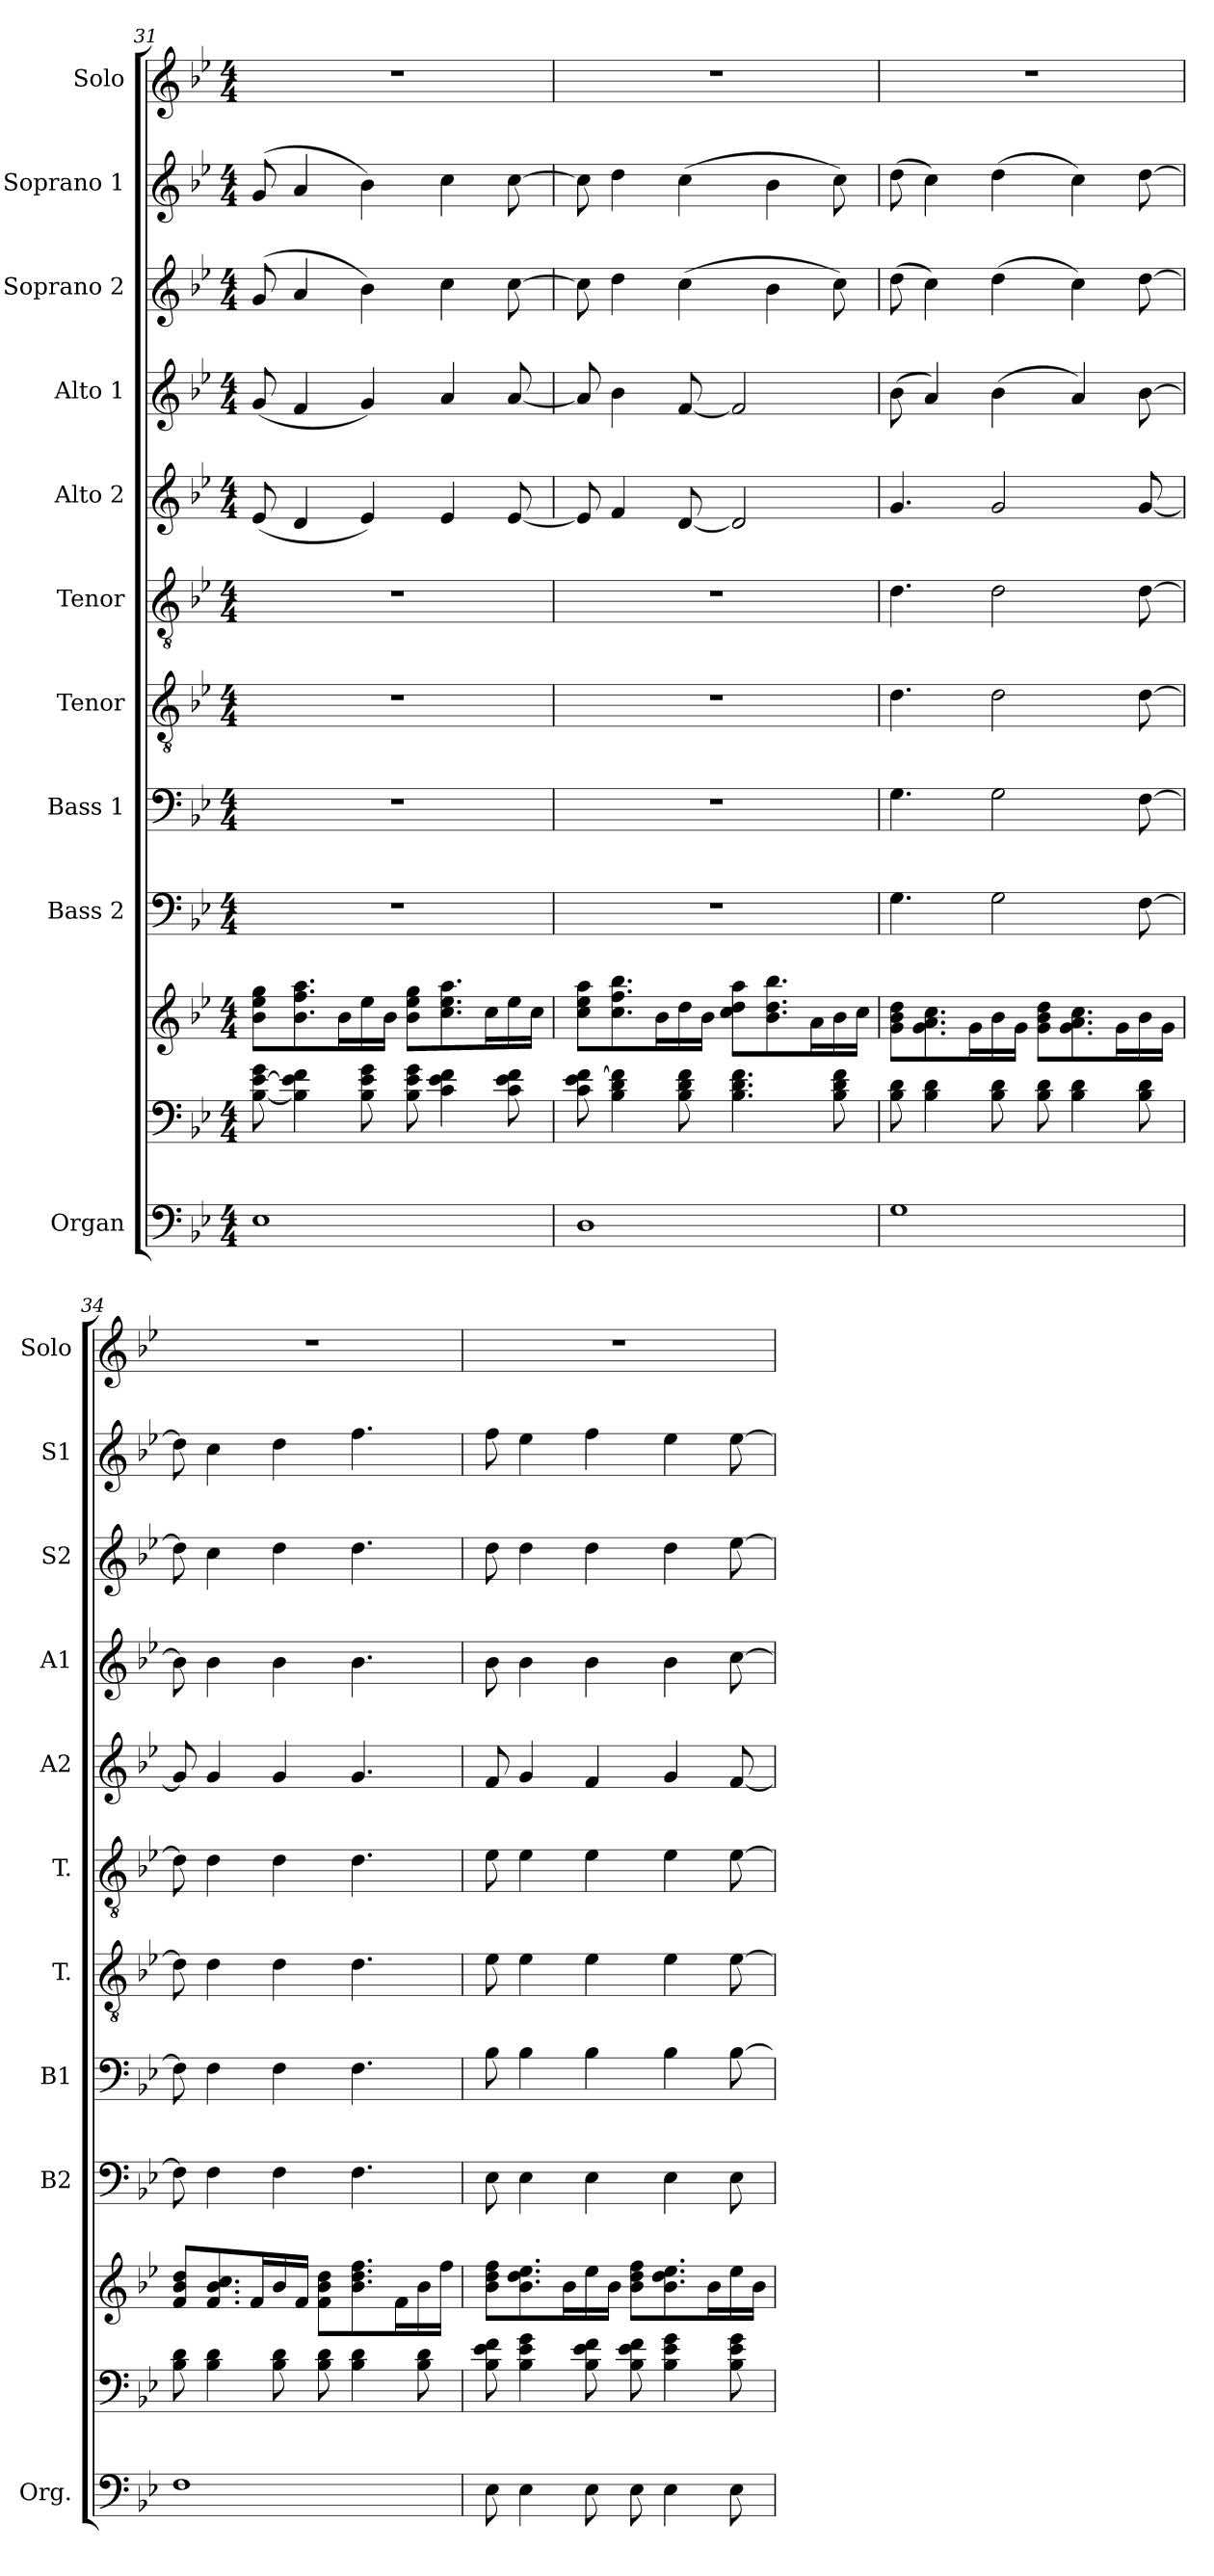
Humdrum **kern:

**kern	**kern	**kern	**kern	**kern	**kern	**kern	**kern	**kern	**kern	**kern	**kern
*part10	*part10	*part10	*part9	*part8	*part7	*part6	*part5	*part4	*part3	*part2	*part1
*staff12	*staff11	*staff10	*staff9	*staff8	*staff7	*staff6	*staff5	*staff4	*staff3	*staff2	*staff1
*I"Organ	*	*	*I"Bass 2	*I"Bass 1	*I"Tenor	*I"Tenor	*I"Alto 2	*I"Alto 1	*I"Soprano 2	*I"Soprano 1	*I"Solo
*I'Org.	*	*	*I'B2	*I'B1	*I'T.	*I'T.	*I'A2	*I'A1	*I'S2	*I'S1	*I'Solo
*clefF4	*clefF4	*clefG2	*clefF4	*clefF4	*clefGv2	*clefGv2	*clefG2	*clefG2	*clefG2	*clefG2	*clefG2
*k[b-e-]	*k[b-e-]	*k[b-e-]	*k[b-e-]	*k[b-e-]	*k[b-e-]	*k[b-e-]	*k[b-e-]	*k[b-e-]	*k[b-e-]	*k[b-e-]	*k[b-e-]
*M4/4	*M4/4	*M4/4	*M4/4	*M4/4	*M4/4	*M4/4	*M4/4	*M4/4	*M4/4	*M4/4	*M4/4
=31	=31	=31	=31	=31	=31	=31	=31	=31	=31	=31	=31
1E-	[8B-\ [8e-\ 8g\	8b-\ 8ee-\ 8gg\L	1r	1r	1r	1r	(<8e-/	(<8g/	(>8g/	(>8g/	1r
.	4B-\] 4e-\] 4f\	8.b-\ 8.ff\ 8.aa\	.	.	.	.	4d/	4f/	4a/	4a/	.
.	.	16b-\L	.	.	.	.	.	.	.	.	.
.	8B-\ 8e-\ 8g\	16ee-\	.	.	.	.	4e-/)	4g/)	4b-\)	4b-\)	.
.	.	16b-\JJ	.	.	.	.	.	.	.	.	.
.	8B-\ 8e-\ 8g\	8b-\ 8ee-\ 8gg\L	.	.	.	.	.	.	.	.	.
.	4c\ 4e-\ 4f\	8.cc\ 8.ee-\ 8.aa\	.	.	.	.	4e-/	4a/	4cc\	4cc\	.
.	.	16cc\L	.	.	.	.	.	.	.	.	.
.	8c\ 8e-\ 8f\	16ee-\	.	.	.	.	[8e-/	[8a/	[8cc\	[8cc\	.
.	.	16cc\JJ	.	.	.	.	.	.	.	.	.
=32	=32	=32	=32	=32	=32	=32	=32	=32	=32	=32	=32
1D	8c\ 8e-\ [8f\	8cc\ 8ee-\ 8aa\L	1r	1r	1r	1r	8e-/]	8a/]	8cc\]	8cc\]	1r
.	4B-\ 4d\ 4f\]	8.cc\ 8.ff\ 8.bb-\	.	.	.	.	4f/	4b-\	4dd\	4dd\	.
.	.	16b-\L	.	.	.	.	.	.	.	.	.
.	8B-\ 8d\ 8f\	16dd\	.	.	.	.	[8d/	[8f/	(>4cc\	(>4cc\	.
.	.	16b-\JJ	.	.	.	.	.	.	.	.	.
.	4.B-\ 4.d\ 4.f\	8cc\ 8dd\ 8aa\L	.	.	.	.	2d/]	2f/]	.	.	.
.	.	8.b-\ 8.dd\ 8.bb-\	.	.	.	.	.	.	4b-\	4b-\	.
.	.	16a\L	.	.	.	.	.	.	.	.	.
.	8B-\ 8d\ 8f\	16b-\	.	.	.	.	.	.	8cc\)	8cc\)	.
.	.	16cc\JJ	.	.	.	.	.	.	.	.	.
=33	=33	=33	=33	=33	=33	=33	=33	=33	=33	=33	=33
1G	8B-\ 8d\	8g\ 8b-\ 8dd\L	4.G\	4.G\	4.d\	4.d\	4.g/	(>8b-\	(>8dd\	(>8dd\	1r
.	4B-\ 4d\	8.g\ 8.a\ 8.cc\	.	.	.	.	.	4a/)	4cc\)	4cc\)	.
.	.	16g\L	.	.	.	.	.	.	.	.	.
.	8B-\ 8d\	16b-\	2G\	2G\	2d\	2d\	2g/	(>4b-\	(>4dd\	(>4dd\	.
.	.	16g\JJ	.	.	.	.	.	.	.	.	.
.	8B-\ 8d\	8g\ 8b-\ 8dd\L	.	.	.	.	.	.	.	.	.
.	4B-\ 4d\	8.g\ 8.a\ 8.cc\	.	.	.	.	.	4a/)	4cc\)	4cc\)	.
.	.	16g\L	.	.	.	.	.	.	.	.	.
.	8B-\ 8d\	16b-\	[8F\	[8F\	[8d\	[8d\	[8g/	[8b-\	[8dd\	[8dd\	.
.	.	16g\JJ	.	.	.	.	.	.	.	.	.
=34	=34	=34	=34	=34	=34	=34	=34	=34	=34	=34	=34
1F	8B-\ 8d\	8f/ 8b-/ 8dd/L	8F\]	8F\]	8d\]	8d\]	8g/]	8b-\]	8dd\]	8dd\]	1r
.	4B-\ 4d\	8.f/ 8.b-/ 8.cc/	4F\	4F\	4d\	4d\	4g/	4b-\	4cc\	4cc\	.
.	.	16f/L	.	.	.	.	.	.	.	.	.
.	8B-\ 8d\	16b-/	4F\	4F\	4d\	4d\	4g/	4b-\	4dd\	4dd\	.
.	.	16f/JJ	.	.	.	.	.	.	.	.	.
.	8B-\ 8d\	8f\ 8b-\ 8dd\L	.	.	.	.	.	.	.	.	.
.	4B-\ 4d\	8.b-\ 8.dd\ 8.ff\	4.F\	4.F\	4.d\	4.d\	4.g/	4.b-\	4.dd\	4.ff\	.
.	.	16f\L	.	.	.	.	.	.	.	.	.
.	8B-\ 8d\	16b-\	.	.	.	.	.	.	.	.	.
.	.	16ff\JJ	.	.	.	.	.	.	.	.	.
=35	=35	=35	=35	=35	=35	=35	=35	=35	=35	=35	=35
8E-\	8B-\ 8e-\ 8f\	8b-\ 8dd\ 8ff\L	8E-\	8B-\	8e-\	8e-\	8f/	8b-\	8dd\	8ff\	1r
4E-\	4B-\ 4e-\ 4g\	8.b-\ 8.dd\ 8.ee-\	4E-\	4B-\	4e-\	4e-\	4g/	4b-\	4dd\	4ee-\	.
.	.	16b-\L	.	.	.	.	.	.	.	.	.
8E-\	8B-\ 8e-\ 8f\	16ee-\	4E-\	4B-\	4e-\	4e-\	4f/	4b-\	4dd\	4ff\	.
.	.	16b-\JJ	.	.	.	.	.	.	.	.	.
8E-\	8B-\ 8e-\ 8f\	8b-\ 8dd\ 8ff\L	.	.	.	.	.	.	.	.	.
4E-\	4B-\ 4e-\ 4g\	8.b-\ 8.dd\ 8.ee-\	4E-\	4B-\	4e-\	4e-\	4g/	4b-\	4dd\	4ee-\	.
.	.	16b-\L	.	.	.	.	.	.	.	.	.
8E-\	8B-\ 8e-\ 8g\	16ee-\	8E-\	[8B-\	[8e-\	[8e-\	[8f/	[8cc\	[8ee-\	[8ee-\	.
.	.	16b-\JJ	.	.	.	.	.	.	.	.	.
=	=	=	=	=	=	=	=	=	=	=	=
*-	*-	*-	*-	*-	*-	*-	*-	*-	*-	*-	*-
